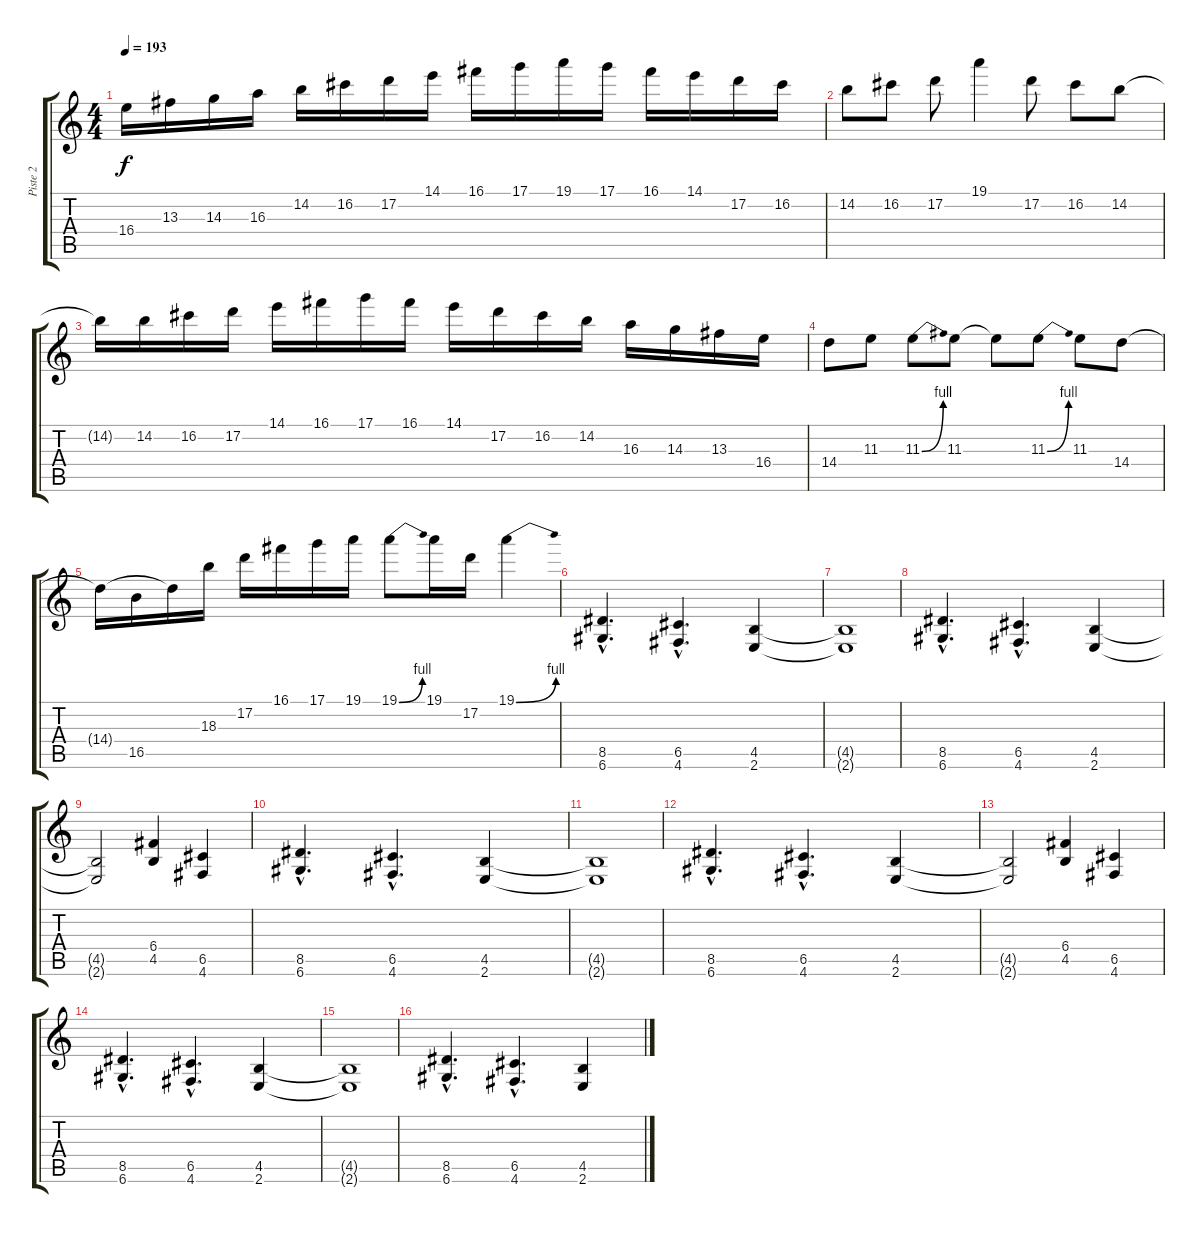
\track ("Piste 2" "Piste 2") {instrument distortionguitar}
\staff {score tabs}
\tuning (D4 A3 F3 C3 G2 D2) {hide}
\ts (4 4)
\tempo 193
\clef g2
\ks c
16.4.16{dy f} 13.3.16 14.3.16 16.3.16 14.2.16 16.2.16 17.2.16 14.1.16 16.1.16 17.1.16 19.1.16 17.1.16 16.1.16 14.1.16 17.2.16 16.2.16 |
14.2.8 16.2.8 17.2.8 19.1.4 17.2.8 16.2.8 14.2.8 |
14.2{t}.16 14.2.16 16.2.16 17.2.16 14.1.16 16.1.16 17.1.16 16.1.16 14.1.16 17.2.16 16.2.16 14.2.16 16.3.16 14.3.16 13.3.16 16.4.16 |
14.4.8 11.3.8 11.3{be (bend 0 0 60 4)}.8 11.3.8 11.3{t}.8 11.3{be (bend 0 0 60 4)}.8 11.3.8 14.4.8 |
14.4{t}.16 16.5.16 14.4{t}.16 18.3.16 17.2.16 16.1.16 17.1.16 19.1.16 19.1{be (bend 0 0 60 4)}.8 19.1.16 17.2.16 19.1{be (bend 0 0 60 4)}.4 |
(8.5{hac} 6.6{hac}).4{d} (6.5{hac} 4.6{hac}).4{d} (4.5 2.6).4 |
(4.5{t} 2.6{t}).1 |
(8.5{hac} 6.6{hac}).4{d} (6.5{hac} 4.6{hac}).4{d} (4.5 2.6).4 |
(4.5{t} 2.6{t}).2 (6.4 4.5).4 (6.5 4.6).4 |
(8.5{hac} 6.6{hac}).4{d} (6.5{hac} 4.6{hac}).4{d} (4.5 2.6).4 |
(4.5{t} 2.6{t}).1 |
(8.5{hac} 6.6{hac}).4{d} (6.5{hac} 4.6{hac}).4{d} (4.5 2.6).4 |
(4.5{t} 2.6{t}).2 (6.4 4.5).4 (6.5 4.6).4 |
(8.5{hac} 6.6{hac}).4{d} (6.5{hac} 4.6{hac}).4{d} (4.5 2.6).4 |
(4.5{t} 2.6{t}).1 |
(8.5{hac} 6.6{hac}).4{d} (6.5{hac} 4.6{hac}).4{d} (4.5 2.6).4
